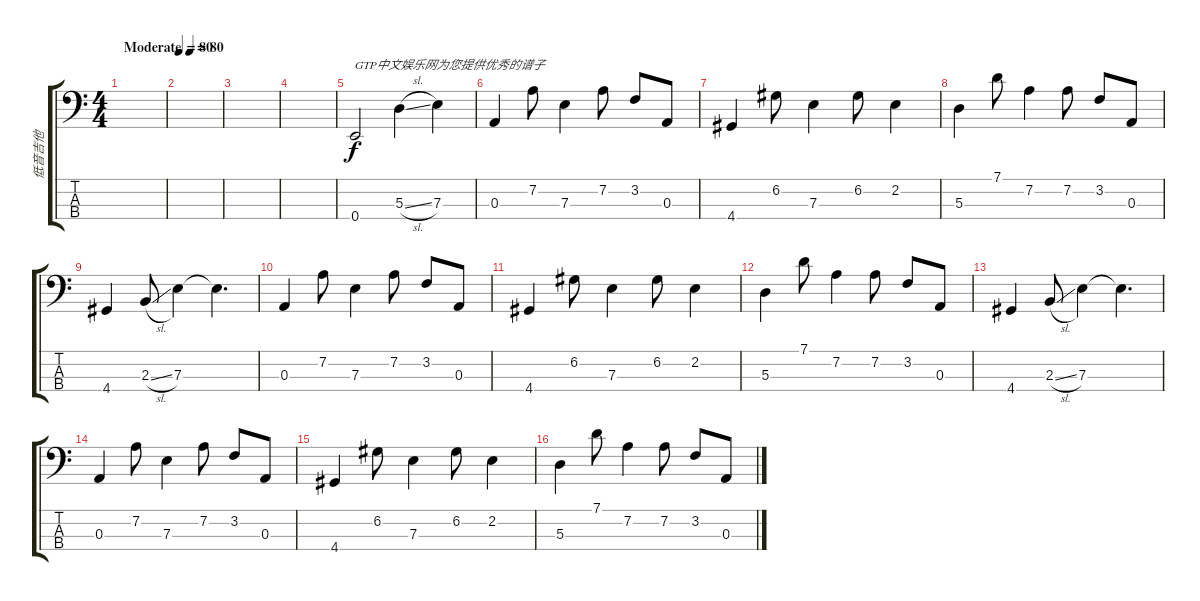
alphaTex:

\track ("低音吉他" "低音吉他") {instrument electricbasspick}
\staff {score tabs}
\tuning (G2 D2 A1 E1) {hide}
\ts (4 4)
\tempo (80 "Moderate")
\clef f4
\ks c
|
\tempo 80
|
|
|
0.4.2{txt "GTP中文娱乐网为您提供优秀的谱子"} 5.3{sl}.4 7.3.4 |
0.3.4 7.2.8 7.3.4 7.2.8 3.2.8 0.3.8 |
4.4.4 6.2.8 7.3.4 6.2.8 2.2.4 |
5.3.4 7.1.8 7.2.4 7.2.8 3.2.8 0.3.8 |
4.4.4 2.3{sl}.8 7.3.4 7.3{t}.4{d} |
0.3.4 7.2.8 7.3.4 7.2.8 3.2.8 0.3.8 |
4.4.4 6.2.8 7.3.4 6.2.8 2.2.4 |
5.3.4 7.1.8 7.2.4 7.2.8 3.2.8 0.3.8 |
4.4.4 2.3{sl}.8 7.3.4 7.3{t}.4{d} |
0.3.4 7.2.8 7.3.4 7.2.8 3.2.8 0.3.8 |
4.4.4 6.2.8 7.3.4 6.2.8 2.2.4 |
5.3.4 7.1.8 7.2.4 7.2.8 3.2.8 0.3.8
